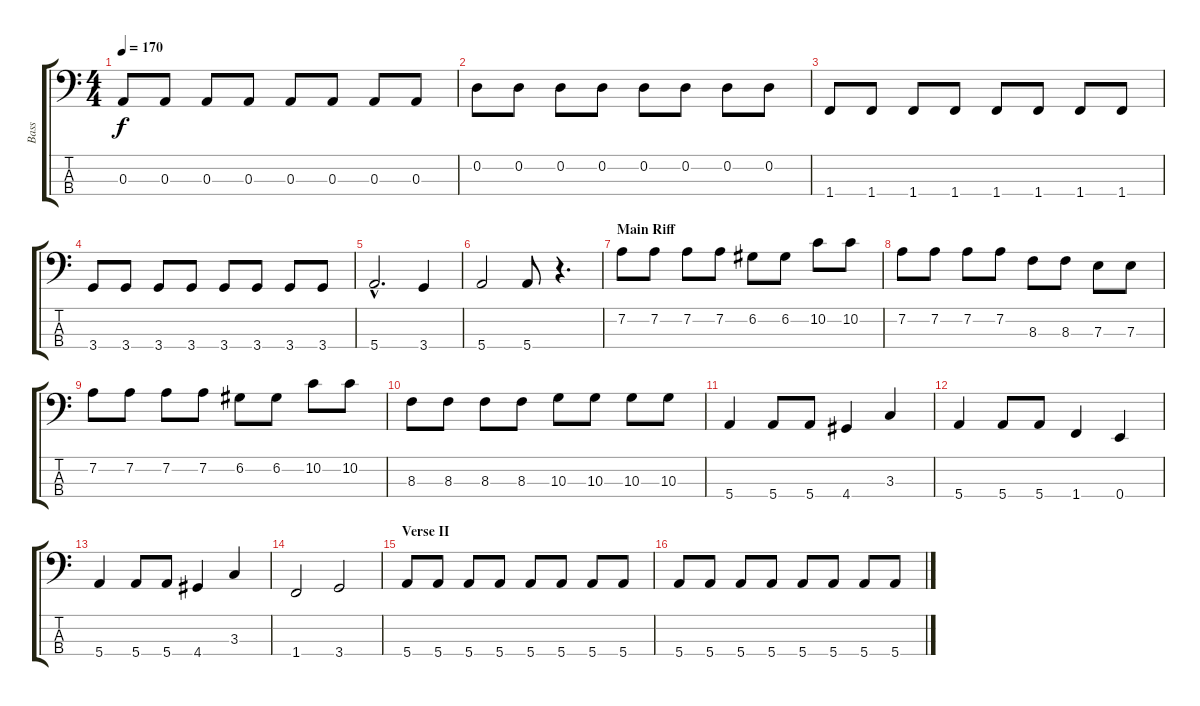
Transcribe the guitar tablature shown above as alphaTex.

\track ("Bass" "Bass") {instrument electricbassfinger}
\staff {score tabs}
\tuning (G2 D2 A1 E1) {hide}
\ts (4 4)
\tempo 170
\clef f4
\ks c
0.3.8{dy f} 0.3.8 0.3.8 0.3.8 0.3.8 0.3.8 0.3.8 0.3.8 |
0.2.8 0.2.8 0.2.8 0.2.8 0.2.8 0.2.8 0.2.8 0.2.8 |
1.4.8 1.4.8 1.4.8 1.4.8 1.4.8 1.4.8 1.4.8 1.4.8 |
3.4.8 3.4.8 3.4.8 3.4.8 3.4.8 3.4.8 3.4.8 3.4.8 |
5.4{hac}.2{d} 3.4.4 |
5.4.2 5.4.8 r.4{d} |
\section ("" "Main Riff")
7.2.8 7.2.8 7.2.8 7.2.8 6.2.8 6.2.8 10.2.8 10.2.8 |
7.2.8 7.2.8 7.2.8 7.2.8 8.3.8 8.3.8 7.3.8 7.3.8 |
7.2.8 7.2.8 7.2.8 7.2.8 6.2.8 6.2.8 10.2.8 10.2.8 |
8.3.8 8.3.8 8.3.8 8.3.8 10.3.8 10.3.8 10.3.8 10.3.8 |
5.4.4 5.4.8 5.4.8 4.4.4 3.3.4 |
5.4.4 5.4.8 5.4.8 1.4.4 0.4.4 |
5.4.4 5.4.8 5.4.8 4.4.4 3.3.4 |
1.4.2 3.4.2 |
\section ("" "Verse II")
5.4.8 5.4.8 5.4.8 5.4.8 5.4.8 5.4.8 5.4.8 5.4.8 |
5.4.8 5.4.8 5.4.8 5.4.8 5.4.8 5.4.8 5.4.8 5.4.8
